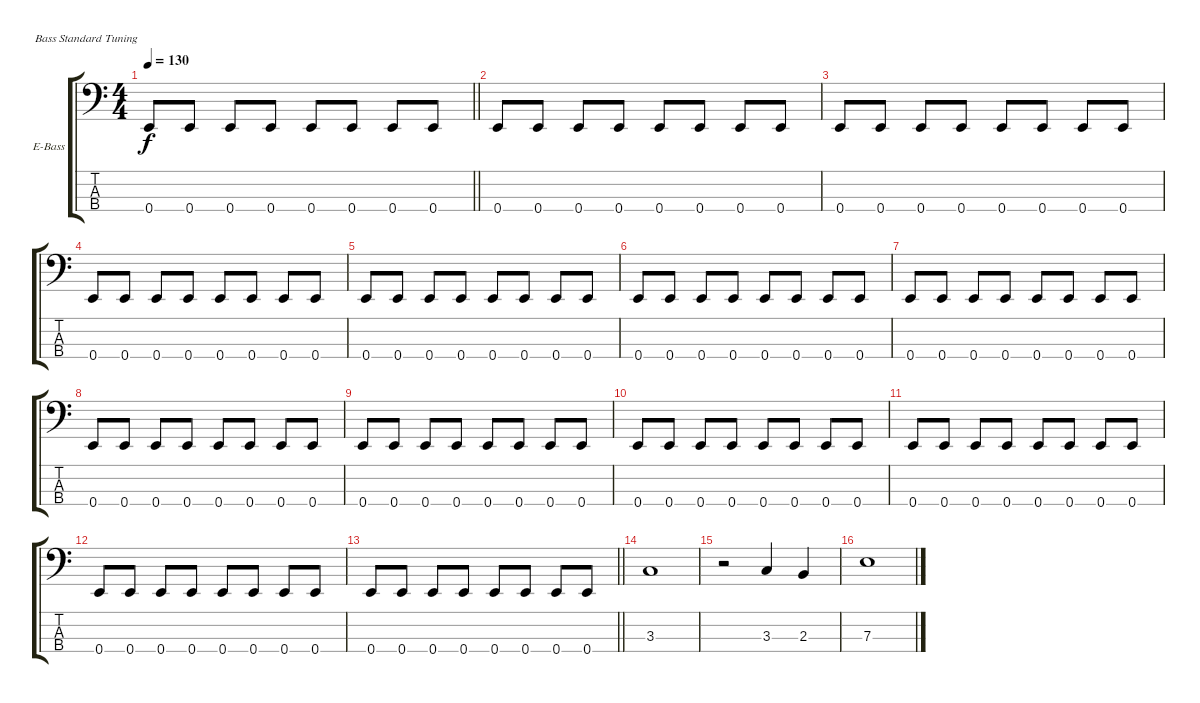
\defaultSystemsLayout 4
\bracketExtendMode groupsimilarinstruments
\firstSystemTrackNameOrientation horizontal
\otherSystemsTrackNameOrientation horizontal
\chordDiagramsInScore
\track ("Electric Bass" "E-Bass") {instrument electricbassfinger}
\staff {score tabs}
\tuning (G2 D2 A1 E1)
\ts (4 4)
\tempo 130
\clef f4
\barLineRight lightlight
\ks c
0.4.8{dy f} 0.4.8 0.4.8 0.4.8 0.4.8 0.4.8 0.4.8 0.4.8 |
0.4.8 0.4.8 0.4.8 0.4.8 0.4.8 0.4.8 0.4.8 0.4.8 |
0.4.8 0.4.8 0.4.8 0.4.8 0.4.8 0.4.8 0.4.8 0.4.8 |
0.4.8 0.4.8 0.4.8 0.4.8 0.4.8 0.4.8 0.4.8 0.4.8 |
0.4.8 0.4.8 0.4.8 0.4.8 0.4.8 0.4.8 0.4.8 0.4.8 |
0.4.8 0.4.8 0.4.8 0.4.8 0.4.8 0.4.8 0.4.8 0.4.8 |
0.4.8 0.4.8 0.4.8 0.4.8 0.4.8 0.4.8 0.4.8 0.4.8 |
0.4.8 0.4.8 0.4.8 0.4.8 0.4.8 0.4.8 0.4.8 0.4.8 |
0.4.8 0.4.8 0.4.8 0.4.8 0.4.8 0.4.8 0.4.8 0.4.8 |
0.4.8 0.4.8 0.4.8 0.4.8 0.4.8 0.4.8 0.4.8 0.4.8 |
0.4.8 0.4.8 0.4.8 0.4.8 0.4.8 0.4.8 0.4.8 0.4.8 |
0.4.8 0.4.8 0.4.8 0.4.8 0.4.8 0.4.8 0.4.8 0.4.8 |
\barLineRight lightlight
0.4.8 0.4.8 0.4.8 0.4.8 0.4.8 0.4.8 0.4.8 0.4.8 |
3.3.1 |
r.2 3.3.4 2.3.4 |
7.3.1
